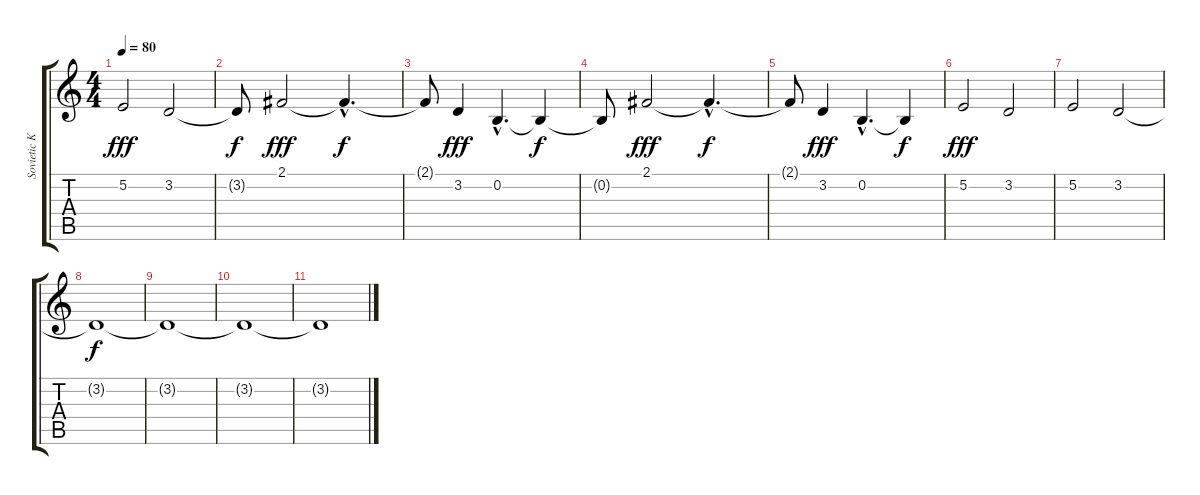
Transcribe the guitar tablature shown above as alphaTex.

\track ("Sovietic Keyboarder2" "Sovietic K") {instrument pad2warm}
\staff {score tabs}
\tuning (E4 B3 G3 D3 A2 E2) {hide}
\ts (4 4)
\tempo 80
\clef g2
\ks c
5.2.2{dy fff} 3.2.2 |
3.2{t}.8{dy f} 2.1.2{dy fff} 2.1{hac t}.4{d dy f} |
2.1{t}.8 3.2.4{dy fff} 0.2{hac}.4{d} 0.2{t}.4{dy f} |
0.2{t}.8 2.1.2{dy fff} 2.1{hac t}.4{d dy f} |
2.1{t}.8 3.2.4{dy fff} 0.2{hac}.4{d} 0.2{t}.4{dy f} |
5.2.2{dy fff} 3.2.2 |
5.2.2 3.2.2 |
3.2{t}.1{dy f} |
3.2{t}.1 |
3.2{t}.1 |
3.2{t}.1
